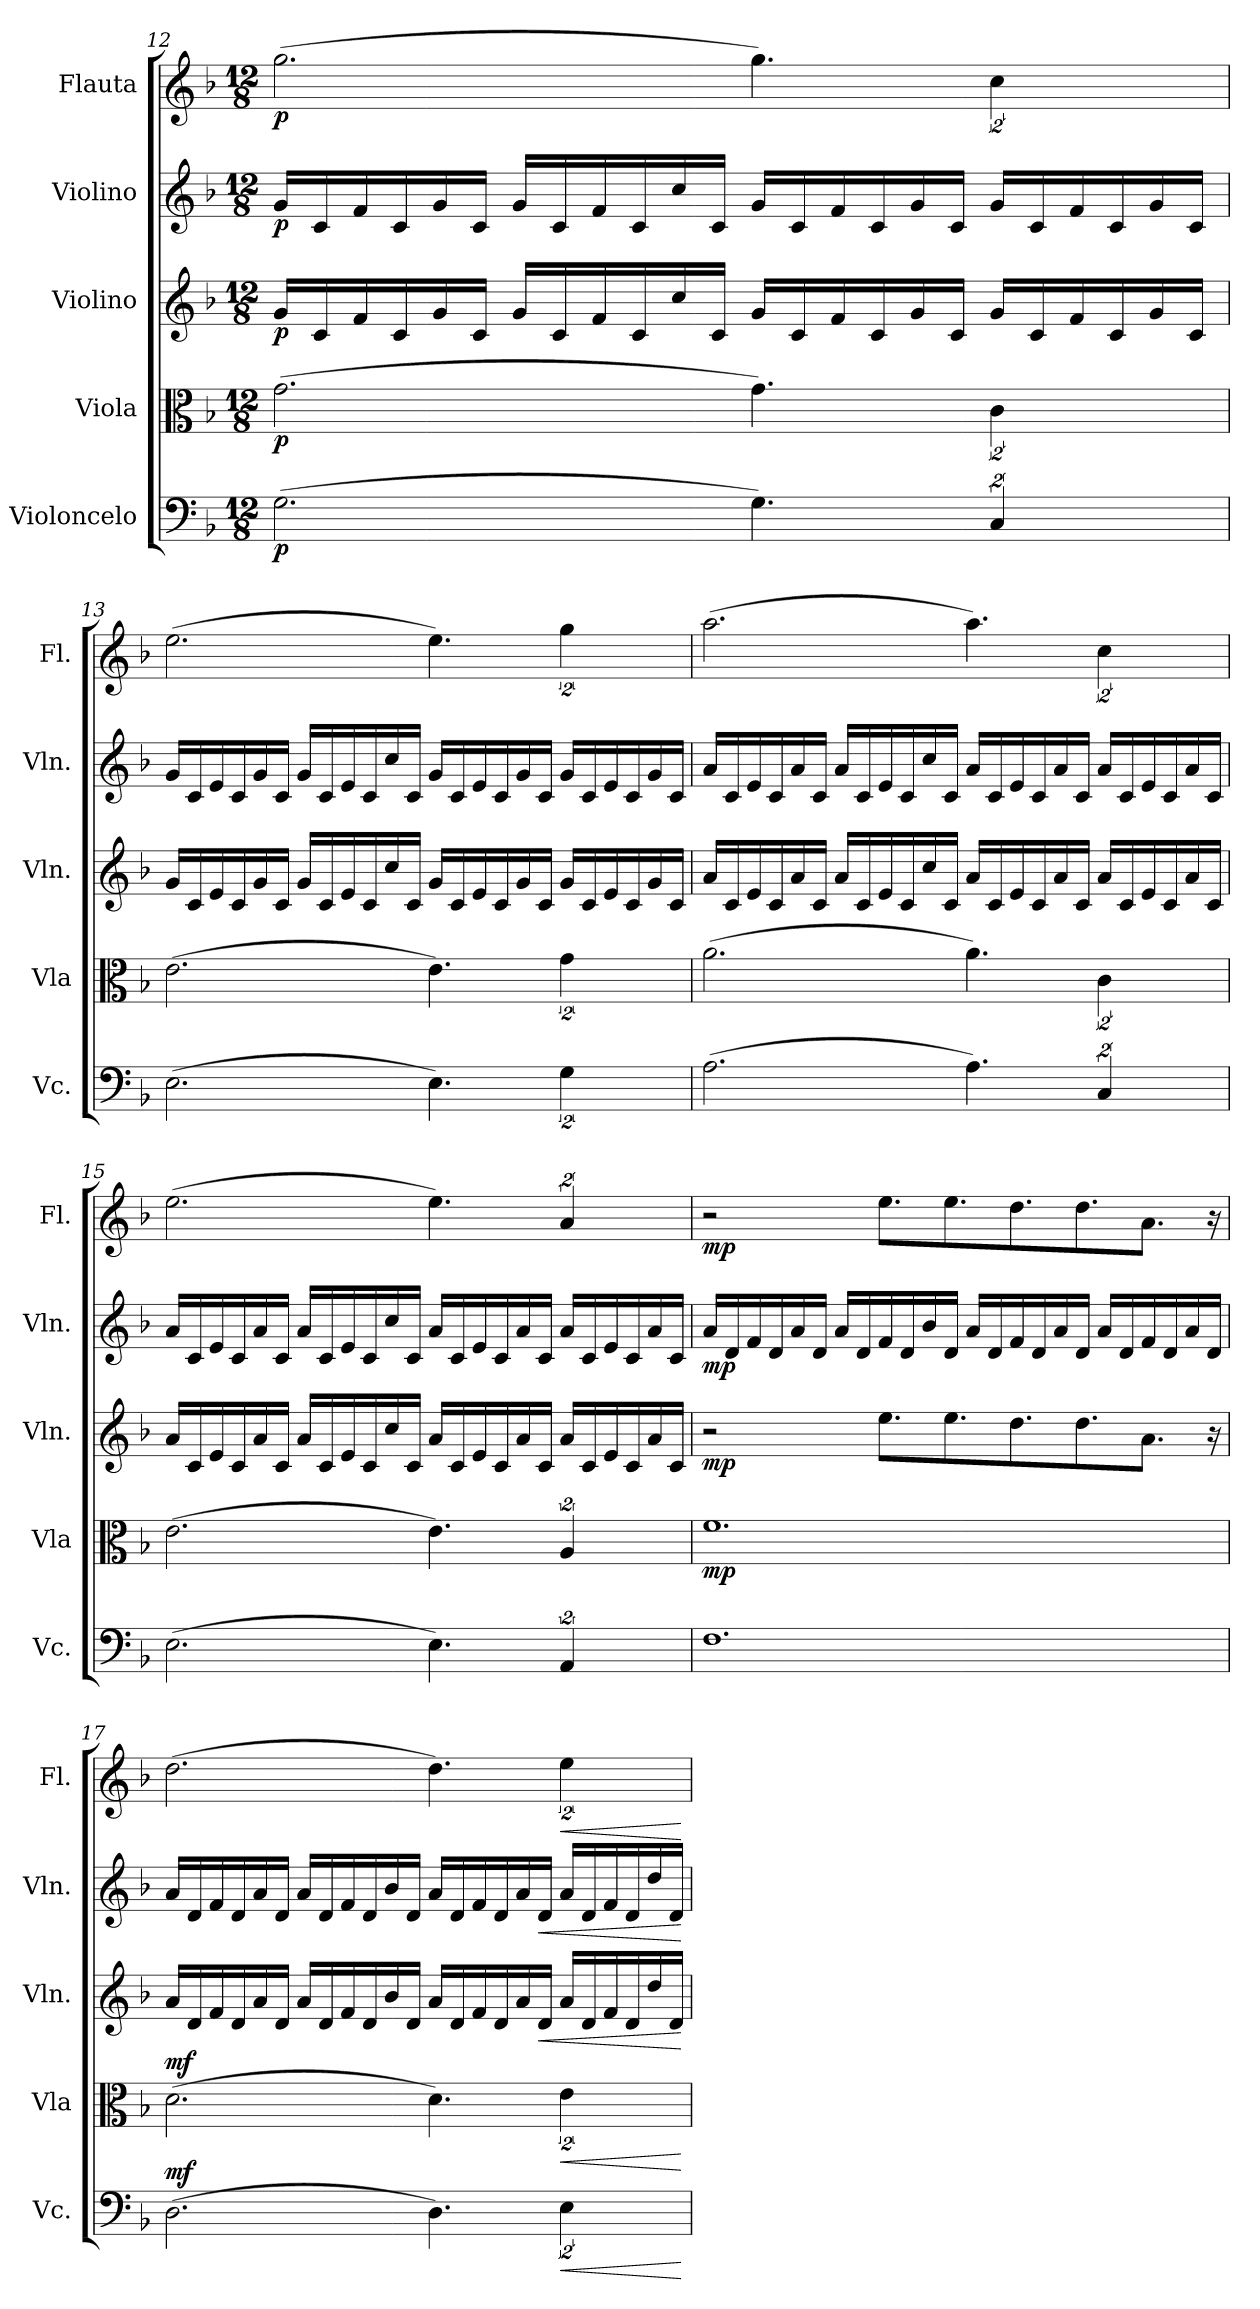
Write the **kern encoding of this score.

**kern	**dynam	**kern	**dynam	**kern	**dynam	**kern	**dynam	**kern	**dynam
*part5	*part5	*part4	*part4	*part3	*part3	*part2	*part2	*part1	*part1
*staff5	*staff5	*staff4	*staff4	*staff3	*staff3	*staff2	*staff2	*staff1	*staff1
*I"Violoncelo	*	*I"Viola	*	*I"Violino	*	*I"Violino	*	*I"Flauta	*
*I'Vc.	*	*I'Vla	*	*I'Vln.	*	*I'Vln.	*	*I'Fl.	*
!!LO:PB:g=z
*clefF4	*	*clefC3	*	*clefG2	*	*clefG2	*	*clefG2	*
*k[b-]	*	*k[b-]	*	*k[b-]	*	*k[b-]	*	*k[b-]	*
*M12/8	*	*M12/8	*	*M12/8	*	*M12/8	*	*M12/8	*
=12	=12	=12	=12	=12	=12	=12	=12	=12	=12
!	!LO:DY:b	!	!LO:DY:b	!	!LO:DY:b	!	!LO:DY:b	!	!LO:DY:b
(2.G\	p	(2.g\	p	16g/LL	p	16g/LL	p	(2.gg\	p
.	.	.	.	16c/	.	16c/	.	.	.
.	.	.	.	16f/	.	16f/	.	.	.
.	.	.	.	16c/	.	16c/	.	.	.
.	.	.	.	16g/	.	16g/	.	.	.
.	.	.	.	16c/JJ	.	16c/JJ	.	.	.
.	.	.	.	16g/LL	.	16g/LL	.	.	.
.	.	.	.	16c/	.	16c/	.	.	.
.	.	.	.	16f/	.	16f/	.	.	.
.	.	.	.	16c/	.	16c/	.	.	.
.	.	.	.	16cc/	.	16cc/	.	.	.
.	.	.	.	16c/JJ	.	16c/JJ	.	.	.
4.G\)	.	4.g\)	.	16g/LL	.	16g/LL	.	4.gg\)	.
.	.	.	.	16c/	.	16c/	.	.	.
.	.	.	.	16f/	.	16f/	.	.	.
.	.	.	.	16c/	.	16c/	.	.	.
.	.	.	.	16g/	.	16g/	.	.	.
.	.	.	.	16c/JJ	.	16c/JJ	.	.	.
8%3C/	.	8%3c\	.	16g/LL	.	16g/LL	.	8%3cc\	.
.	.	.	.	16c/	.	16c/	.	.	.
.	.	.	.	16f/	.	16f/	.	.	.
.	.	.	.	16c/	.	16c/	.	.	.
.	.	.	.	16g/	.	16g/	.	.	.
.	.	.	.	16c/JJ	.	16c/JJ	.	.	.
=13	=13	=13	=13	=13	=13	=13	=13	=13	=13
(2.E\	.	(2.e\	.	16g/LL	.	16g/LL	.	(2.ee\	.
.	.	.	.	16c/	.	16c/	.	.	.
.	.	.	.	16e/	.	16e/	.	.	.
.	.	.	.	16c/	.	16c/	.	.	.
.	.	.	.	16g/	.	16g/	.	.	.
.	.	.	.	16c/JJ	.	16c/JJ	.	.	.
.	.	.	.	16g/LL	.	16g/LL	.	.	.
.	.	.	.	16c/	.	16c/	.	.	.
.	.	.	.	16e/	.	16e/	.	.	.
.	.	.	.	16c/	.	16c/	.	.	.
.	.	.	.	16cc/	.	16cc/	.	.	.
.	.	.	.	16c/JJ	.	16c/JJ	.	.	.
4.E\)	.	4.e\)	.	16g/LL	.	16g/LL	.	4.ee\)	.
.	.	.	.	16c/	.	16c/	.	.	.
.	.	.	.	16e/	.	16e/	.	.	.
.	.	.	.	16c/	.	16c/	.	.	.
.	.	.	.	16g/	.	16g/	.	.	.
.	.	.	.	16c/JJ	.	16c/JJ	.	.	.
8%3G\	.	8%3g\	.	16g/LL	.	16g/LL	.	8%3gg\	.
.	.	.	.	16c/	.	16c/	.	.	.
.	.	.	.	16e/	.	16e/	.	.	.
.	.	.	.	16c/	.	16c/	.	.	.
.	.	.	.	16g/	.	16g/	.	.	.
.	.	.	.	16c/JJ	.	16c/JJ	.	.	.
!!LO:LB:g=z
=14	=14	=14	=14	=14	=14	=14	=14	=14	=14
(2.A\	.	(2.a\	.	16a/LL	.	16a/LL	.	(2.aa\	.
.	.	.	.	16c/	.	16c/	.	.	.
.	.	.	.	16e/	.	16e/	.	.	.
.	.	.	.	16c/	.	16c/	.	.	.
.	.	.	.	16a/	.	16a/	.	.	.
.	.	.	.	16c/JJ	.	16c/JJ	.	.	.
.	.	.	.	16a/LL	.	16a/LL	.	.	.
.	.	.	.	16c/	.	16c/	.	.	.
.	.	.	.	16e/	.	16e/	.	.	.
.	.	.	.	16c/	.	16c/	.	.	.
.	.	.	.	16cc/	.	16cc/	.	.	.
.	.	.	.	16c/JJ	.	16c/JJ	.	.	.
4.A\)	.	4.a\)	.	16a/LL	.	16a/LL	.	4.aa\)	.
.	.	.	.	16c/	.	16c/	.	.	.
.	.	.	.	16e/	.	16e/	.	.	.
.	.	.	.	16c/	.	16c/	.	.	.
.	.	.	.	16a/	.	16a/	.	.	.
.	.	.	.	16c/JJ	.	16c/JJ	.	.	.
8%3C/	.	8%3c\	.	16a/LL	.	16a/LL	.	8%3cc\	.
.	.	.	.	16c/	.	16c/	.	.	.
.	.	.	.	16e/	.	16e/	.	.	.
.	.	.	.	16c/	.	16c/	.	.	.
.	.	.	.	16a/	.	16a/	.	.	.
.	.	.	.	16c/JJ	.	16c/JJ	.	.	.
=15	=15	=15	=15	=15	=15	=15	=15	=15	=15
(2.E\	.	(2.e\	.	16a/LL	.	16a/LL	.	(2.ee\	.
.	.	.	.	16c/	.	16c/	.	.	.
.	.	.	.	16e/	.	16e/	.	.	.
.	.	.	.	16c/	.	16c/	.	.	.
.	.	.	.	16a/	.	16a/	.	.	.
.	.	.	.	16c/JJ	.	16c/JJ	.	.	.
.	.	.	.	16a/LL	.	16a/LL	.	.	.
.	.	.	.	16c/	.	16c/	.	.	.
.	.	.	.	16e/	.	16e/	.	.	.
.	.	.	.	16c/	.	16c/	.	.	.
.	.	.	.	16cc/	.	16cc/	.	.	.
.	.	.	.	16c/JJ	.	16c/JJ	.	.	.
4.E\)	.	4.e\)	.	16a/LL	.	16a/LL	.	4.ee\)	.
.	.	.	.	16c/	.	16c/	.	.	.
.	.	.	.	16e/	.	16e/	.	.	.
.	.	.	.	16c/	.	16c/	.	.	.
.	.	.	.	16a/	.	16a/	.	.	.
.	.	.	.	16c/JJ	.	16c/JJ	.	.	.
8%3AA/	.	8%3A/	.	16a/LL	.	16a/LL	.	8%3a/	.
.	.	.	.	16c/	.	16c/	.	.	.
.	.	.	.	16e/	.	16e/	.	.	.
.	.	.	.	16c/	.	16c/	.	.	.
.	.	.	.	16a/	.	16a/	.	.	.
.	.	.	.	16c/JJ	.	16c/JJ	.	.	.
!!LO:PB:g=z
=16	=16	=16	=16	=16	=16	=16	=16	=16	=16
!	!LO:DY:b	!	!	!	!	!	!	!	!
!	!LO:DY:n=1:b	!	!LO:DY:b	!	!LO:DY:b	!	!LO:DY:b	!	!LO:DY:b
1.F	mp mp	1.f	mp	2r	mp	16a/LL	mp	2r	mp
.	.	.	.	.	.	16d/	.	.	.
.	.	.	.	.	.	16f/	.	.	.
.	.	.	.	.	.	16d/	.	.	.
.	.	.	.	.	.	16a/	.	.	.
.	.	.	.	.	.	16d/JJ	.	.	.
.	.	.	.	.	.	16a/LL	.	.	.
.	.	.	.	.	.	16d/	.	.	.
.	.	.	.	8.ee\L	.	16f/	.	8.ee\L	.
.	.	.	.	.	.	16d/	.	.	.
.	.	.	.	.	.	16b-/	.	.	.
.	.	.	.	8.ee\	.	16d/JJ	.	8.ee\	.
.	.	.	.	.	.	16a/LL	.	.	.
.	.	.	.	.	.	16d/	.	.	.
.	.	.	.	8.dd\	.	16f/	.	8.dd\	.
.	.	.	.	.	.	16d/	.	.	.
.	.	.	.	.	.	16a/	.	.	.
.	.	.	.	8.dd\	.	16d/JJ	.	8.dd\	.
.	.	.	.	.	.	16a/LL	.	.	.
.	.	.	.	.	.	16d/	.	.	.
.	.	.	.	8.a\J	.	16f/	.	8.a\J	.
.	.	.	.	.	.	16d/	.	.	.
.	.	.	.	.	.	16a/	.	.	.
.	.	.	.	16r	.	16d/JJ	.	16r	.
=17	=17	=17	=17	=17	=17	=17	=17	=17	=17
!	!LO:DY:a	!	!LO:DY:a	!	!	!	!	!	!
(2.D\	mf	(2.d\	mf	16a/LL	.	16a/LL	.	(2.dd\	.
.	.	.	.	16d/	.	16d/	.	.	.
.	.	.	.	16f/	.	16f/	.	.	.
.	.	.	.	16d/	.	16d/	.	.	.
.	.	.	.	16a/	.	16a/	.	.	.
.	.	.	.	16d/JJ	.	16d/JJ	.	.	.
.	.	.	.	16a/LL	.	16a/LL	.	.	.
.	.	.	.	16d/	.	16d/	.	.	.
.	.	.	.	16f/	.	16f/	.	.	.
.	.	.	.	16d/	.	16d/	.	.	.
.	.	.	.	16b-/	.	16b-/	.	.	.
.	.	.	.	16d/JJ	.	16d/JJ	.	.	.
4.D\)	.	4.d\)	.	16a/LL	.	16a/LL	.	4.dd\)	.
.	.	.	.	16d/	.	16d/	.	.	.
.	.	.	.	16f/	.	16f/	.	.	.
.	.	.	.	16d/	.	16d/	.	.	.
.	.	.	.	16a/	.	16a/	.	.	.
!	!	!	!	!	!LO:HP:b	!	!LO:HP:b	!	!
.	.	.	.	16d/JJ	<	16d/JJ	<	.	.
!	!LO:HP:b	!	!LO:HP:b	!	!	!	!	!	!LO:HP:b
8%3E\	<	8%3e\	<	16a/LL	.	16a/LL	.	8%3ee\	<
.	.	.	.	16d/	.	16d/	.	.	.
.	.	.	.	16f/	.	16f/	.	.	.
.	.	.	.	16d/	.	16d/	.	.	.
.	.	.	.	16dd/	.	16dd/	.	.	.
.	.	.	.	16d/JJ	.	16d/JJ	.	.	.
.	[	.	[	.	[	.	[	.	[
=	=	=	=	=	=	=	=	=	=
*-	*-	*-	*-	*-	*-	*-	*-	*-	*-
